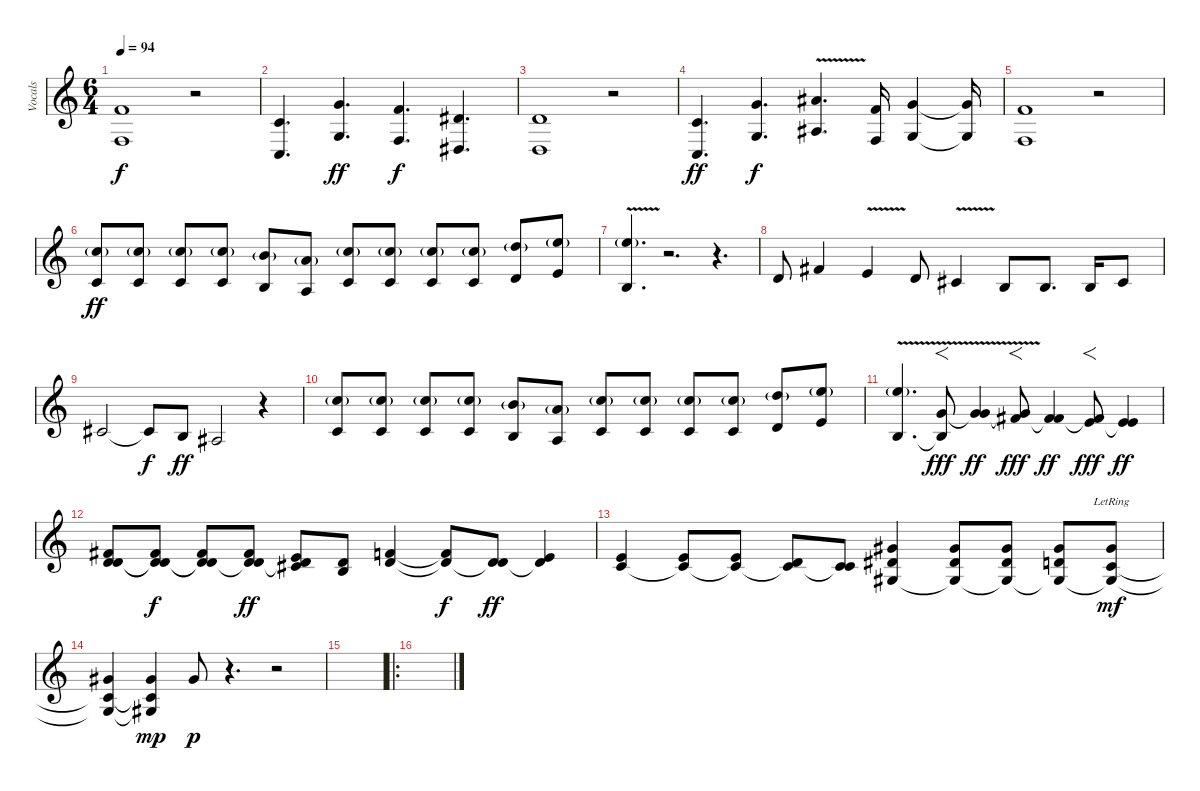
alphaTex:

\track ("Vocals" "Vocals") {instrument violin}
\staff {score}
\tuning (E4 B3 G3 D3 A2 E2) {hide}
\ts (6 4)
\tempo 94
\clef g2
\ks c
(6.2 3.4).1{dy f} r.2 |
(5.3 3.5).4{d} (8.2 5.4).4{d dy ff} (6.2 3.4).4{d dy f} (8.3 6.5).4{d} |
(7.3 5.5).1 r.2 |
(5.3 3.5).4{d dy ff} (8.2 5.4).4{d dy f} (11.2{v} 8.4{v}).4{d} (6.2 3.4).16 (8.2 5.4).4 (8.2{t} 5.4{t}).16 |
(6.2 3.4).1 r.2 |
(13.2{g} 10.4).8{dy ff} (13.2{g} 10.4).8 (13.2{g} 10.4).8 (13.2{g} 10.4).8 (12.2{g} 9.4).8 (10.2{g} 7.4).8 (13.2{g} 10.4).8 (13.2{g} 10.4).8 (13.2{g} 10.4).8 (13.2{g} 10.4).8 (15.2{g} 7.3).8 (17.2{g} 9.3).8 |
(17.2{v g} 9.4{v}).4{d} r.2{d} r.4{d} |
7.3.8 7.2.4 5.2{v}.4 7.3.8 6.3{v}.4 4.3.8 4.3.8{d} 4.3.16 6.3.8 |
6.3.2 6.3{t}.8{dy f} 4.3.8{dy ff} 3.3.2 r.4 |
(13.2{g} 10.4).8 (13.2{g} 10.4).8 (13.2{g} 10.4).8 (13.2{g} 10.4).8 (12.2{g} 9.4).8 (10.2{g} 7.4).8 (13.2{g} 10.4).8 (13.2{g} 10.4).8 (13.2{g} 10.4).8 (13.2{g} 10.4).8 (15.2{g} 7.3).8 (17.2{g} 9.3).8 |
(17.2{v g} 9.4{v}).4{d} (8.2 9.4{t}).8{f dy fff volume 11 balance 16} (8.2{v t} 12.3{v}).4{dy ff balance 0} (8.2{t} 11.3).8{f dy fff balance 16} (7.2 11.3{t}).4{dy ff balance 0} (7.2{t} 14.4).8{f dy fff balance 16} (9.3 14.4{t}).4{dy ff balance 0} |
(7.2 7.3 12.4).8{volume 16 balance 8} (7.2 7.3{t} 12.4{t}).8{dy f} (7.2 7.3{t} 12.4{t}).8 (7.2 7.3 12.4{t}).8{dy ff} (5.2 6.3 12.4{t}).8 (3.2 4.3).8 (6.2 12.4).4 (6.2{t} 12.4{t}).8{dy f} (3.2 12.4{t}).8{dy ff} (5.2 12.4{t}).4 |
(5.2 10.4).4 (5.2 10.4{t}).8 (5.2 10.4{t}).8 (3.2 10.4{t}).8 (5.3 10.4{t}).8 (4.1 4.2 6.4).4 (4.1 4.2 6.4{t}).8 (4.1 4.2 6.4{t}).8 (4.1 3.2 6.4{t}).8 (4.1 5.3{lr} 6.4{t}).8{dy mf} |
(4.1 5.3{t} 6.4{t}).4 (4.1 5.3{t} 6.4{t}).4{dy mp} 4.1.8{dy p} r.4{d} r.2 |
|
\ro
